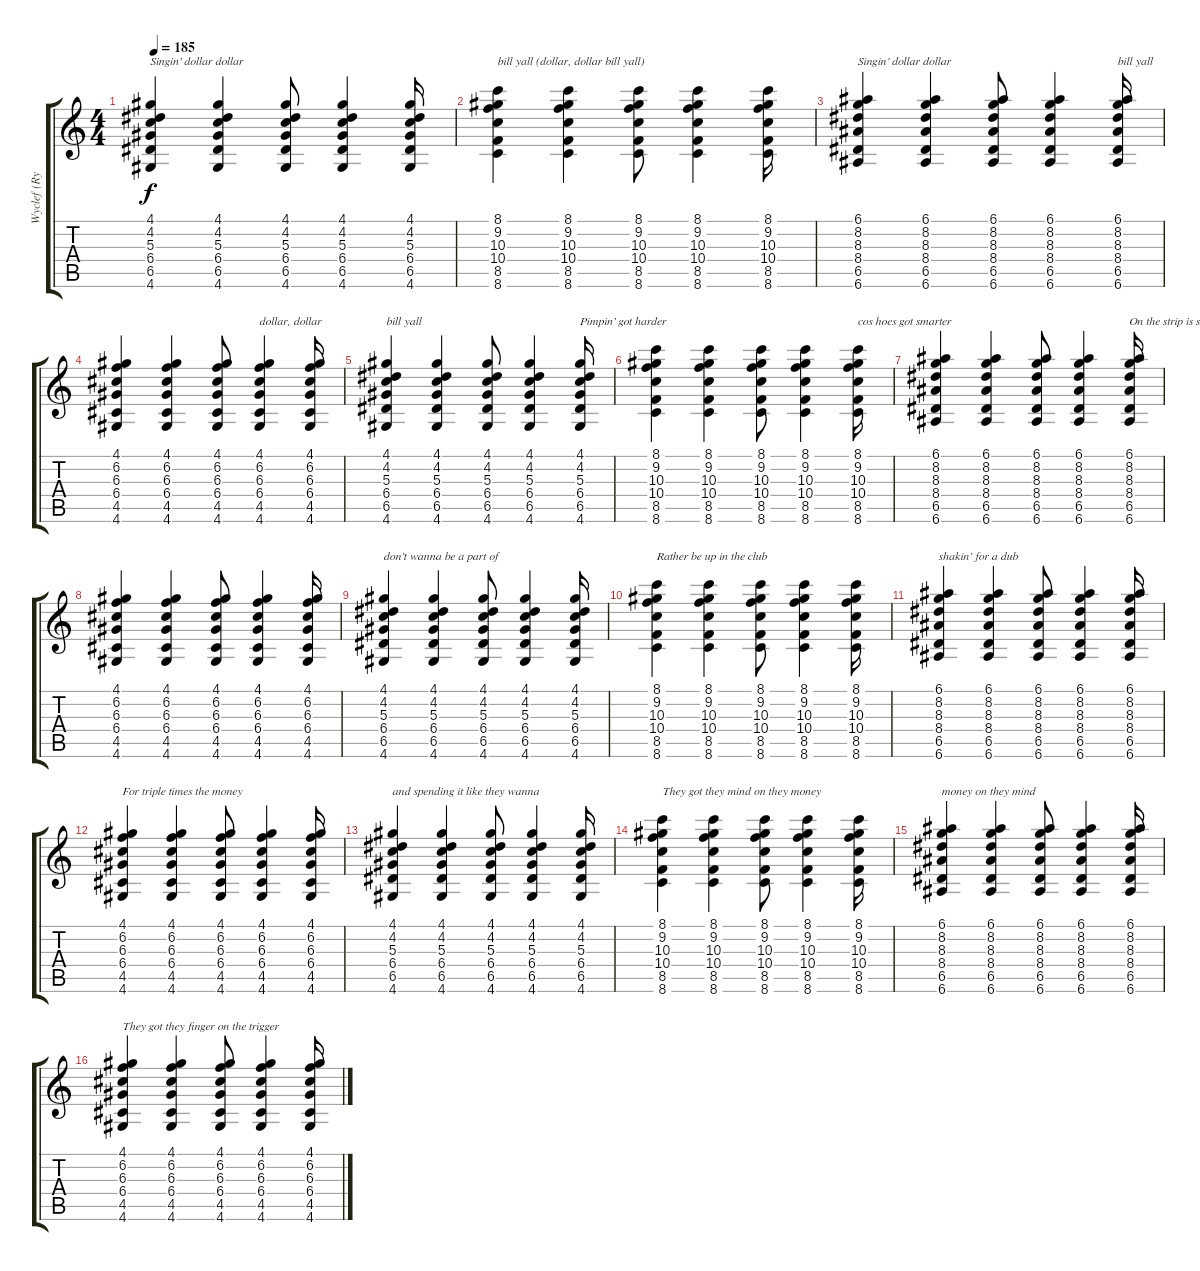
\track ("Wyclef (Rythm)" "Wyclef (Ry") {instrument acousticguitarsteel}
\staff {score tabs}
\tuning (E4 B3 G3 D3 A2 E2) {hide}
\ts (4 4)
\tempo 185
\clef g2
\ks c
(4.1 4.2 5.3 6.4 6.5 4.6).4{txt "Singin’ dollar dollar" dy f} (4.1 4.2 5.3 6.4 6.5 4.6).4 (4.1 4.2 5.3 6.4 6.5 4.6).8 (4.1 4.2 5.3 6.4 6.5 4.6).4 (4.1 4.2 5.3 6.4 6.5 4.6).16 |
(8.1 9.2 10.3 10.4 8.5 8.6).4{txt "bill yall (dollar, dollar bill yall)"} (8.1 9.2 10.3 10.4 8.5 8.6).4 (8.1 9.2 10.3 10.4 8.5 8.6).8 (8.1 9.2 10.3 10.4 8.5 8.6).4 (8.1 9.2 10.3 10.4 8.5 8.6).16 |
(6.1 8.2 8.3 8.4 6.5 6.6).4{txt "Singin’ dollar dollar"} (6.1 8.2 8.3 8.4 6.5 6.6).4 (6.1 8.2 8.3 8.4 6.5 6.6).8 (6.1 8.2 8.3 8.4 6.5 6.6).4 (6.1 8.2 8.3 8.4 6.5 6.6).16{txt "bill yall"} |
(4.1 6.2 6.3 6.4 4.5 4.6).4 (4.1 6.2 6.3 6.4 4.5 4.6).4 (4.1 6.2 6.3 6.4 4.5 4.6).8 (4.1 6.2 6.3 6.4 4.5 4.6).4{txt "dollar, dollar"} (4.1 6.2 6.3 6.4 4.5 4.6).16 |
(4.1 4.2 5.3 6.4 6.5 4.6).4{txt "bill yall"} (4.1 4.2 5.3 6.4 6.5 4.6).4 (4.1 4.2 5.3 6.4 6.5 4.6).8 (4.1 4.2 5.3 6.4 6.5 4.6).4 (4.1 4.2 5.3 6.4 6.5 4.6).16{txt "Pimpin’ got harder"} |
(8.1 9.2 10.3 10.4 8.5 8.6).4 (8.1 9.2 10.3 10.4 8.5 8.6).4 (8.1 9.2 10.3 10.4 8.5 8.6).8 (8.1 9.2 10.3 10.4 8.5 8.6).4 (8.1 9.2 10.3 10.4 8.5 8.6).16{txt "cos hoes got smarter"} |
(6.1 8.2 8.3 8.4 6.5 6.6).4 (6.1 8.2 8.3 8.4 6.5 6.6).4 (6.1 8.2 8.3 8.4 6.5 6.6).8 (6.1 8.2 8.3 8.4 6.5 6.6).4 (6.1 8.2 8.3 8.4 6.5 6.6).16{txt "On the strip is something they"} |
(4.1 6.2 6.3 6.4 4.5 4.6).4 (4.1 6.2 6.3 6.4 4.5 4.6).4 (4.1 6.2 6.3 6.4 4.5 4.6).8 (4.1 6.2 6.3 6.4 4.5 4.6).4 (4.1 6.2 6.3 6.4 4.5 4.6).16 |
(4.1 4.2 5.3 6.4 6.5 4.6).4{txt "don’t wanna be a part of"} (4.1 4.2 5.3 6.4 6.5 4.6).4 (4.1 4.2 5.3 6.4 6.5 4.6).8 (4.1 4.2 5.3 6.4 6.5 4.6).4 (4.1 4.2 5.3 6.4 6.5 4.6).16 |
(8.1 9.2 10.3 10.4 8.5 8.6).4{txt "Rather be up in the club"} (8.1 9.2 10.3 10.4 8.5 8.6).4 (8.1 9.2 10.3 10.4 8.5 8.6).8 (8.1 9.2 10.3 10.4 8.5 8.6).4 (8.1 9.2 10.3 10.4 8.5 8.6).16 |
(6.1 8.2 8.3 8.4 6.5 6.6).4{txt "shakin’ for a dub"} (6.1 8.2 8.3 8.4 6.5 6.6).4 (6.1 8.2 8.3 8.4 6.5 6.6).8 (6.1 8.2 8.3 8.4 6.5 6.6).4 (6.1 8.2 8.3 8.4 6.5 6.6).16 |
(4.1 6.2 6.3 6.4 4.5 4.6).4{txt "For triple times the money"} (4.1 6.2 6.3 6.4 4.5 4.6).4 (4.1 6.2 6.3 6.4 4.5 4.6).8 (4.1 6.2 6.3 6.4 4.5 4.6).4 (4.1 6.2 6.3 6.4 4.5 4.6).16 |
(4.1 4.2 5.3 6.4 6.5 4.6).4{txt "and spending it like they wanna"} (4.1 4.2 5.3 6.4 6.5 4.6).4 (4.1 4.2 5.3 6.4 6.5 4.6).8 (4.1 4.2 5.3 6.4 6.5 4.6).4 (4.1 4.2 5.3 6.4 6.5 4.6).16 |
(8.1 9.2 10.3 10.4 8.5 8.6).4{txt "They got they mind on they money"} (8.1 9.2 10.3 10.4 8.5 8.6).4 (8.1 9.2 10.3 10.4 8.5 8.6).8 (8.1 9.2 10.3 10.4 8.5 8.6).4 (8.1 9.2 10.3 10.4 8.5 8.6).16 |
(6.1 8.2 8.3 8.4 6.5 6.6).4{txt "money on they mind"} (6.1 8.2 8.3 8.4 6.5 6.6).4 (6.1 8.2 8.3 8.4 6.5 6.6).8 (6.1 8.2 8.3 8.4 6.5 6.6).4 (6.1 8.2 8.3 8.4 6.5 6.6).16 |
(4.1 6.2 6.3 6.4 4.5 4.6).4{txt "They got they finger on the trigger"} (4.1 6.2 6.3 6.4 4.5 4.6).4 (4.1 6.2 6.3 6.4 4.5 4.6).8 (4.1 6.2 6.3 6.4 4.5 4.6).4 (4.1 6.2 6.3 6.4 4.5 4.6).16
